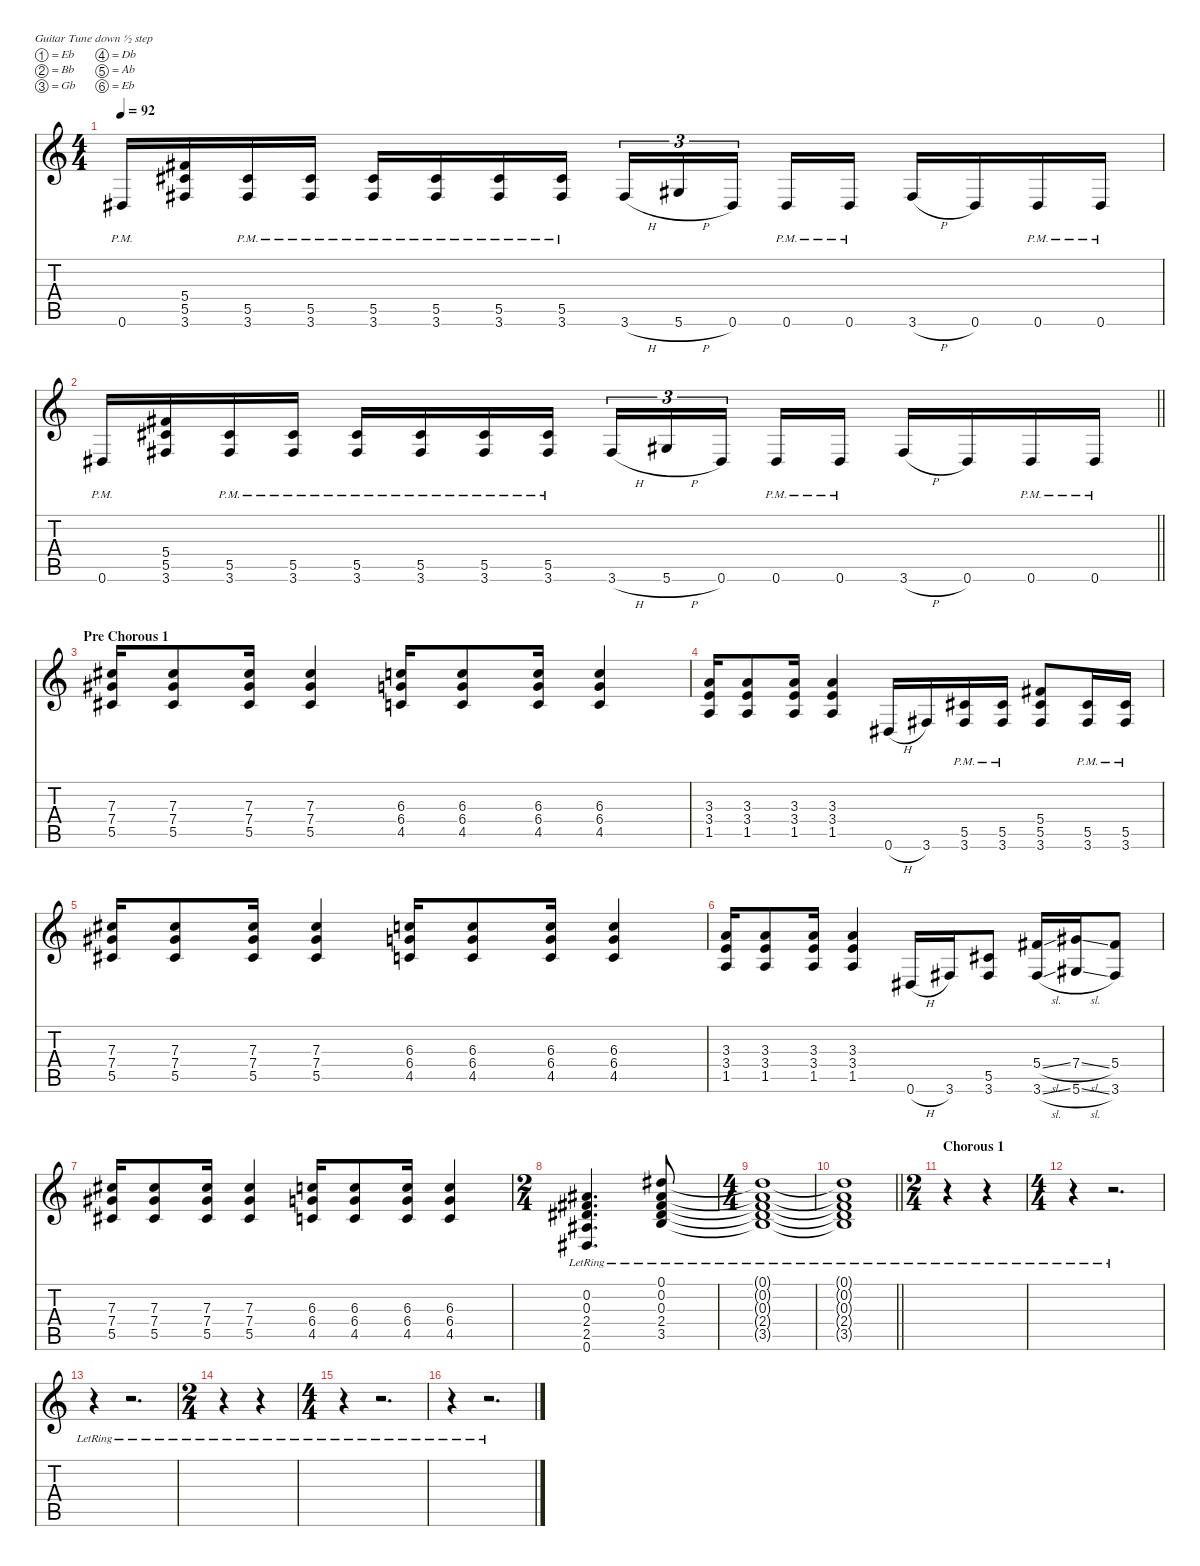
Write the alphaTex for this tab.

\defaultSystemsLayout 4
\hideDynamics
\bracketExtendMode nobrackets
\singleTrackTrackNamePolicy hidden
\multiTrackTrackNamePolicy hidden
\otherSystemsTrackNameOrientation horizontal
\track ("James" "dist.guit.") {mute instrument distortionguitar}
\staff {score tabs}
\tuning (Eb4 Bb3 Gb3 Db3 Ab2 Eb2)
\ts (4 4)
\tempo 92
\clef g2
\ks c
0.6{pm acc #}.16{dy f beam Up} (5.4{acc #} 5.5{acc #} 3.6{acc #}).16{beam Up} (5.5{pm acc #} 3.6{pm acc #}).16{beam Up} (5.5{pm acc #} 3.6{pm acc #}).16{beam Up} (5.5{pm acc #} 3.6{pm acc #}).16{beam Up} (5.5{pm acc #} 3.6{pm acc #}).16{beam Up} (5.5{pm acc #} 3.6{pm acc #}).16{beam Up} (5.5{pm acc #} 3.6{pm acc #}).16{beam Up} 3.6{h acc #}.16{tu (3 2) beam Up} 5.6{h acc #}.16{tu (3 2) beam Up} 0.6{acc #}.16{tu (3 2) beam Up} 0.6{pm acc #}.16{beam Up} 0.6{pm acc #}.16{beam Up} 3.6{h acc #}.16{beam Up} 0.6{acc #}.16{beam Up} 0.6{pm acc #}.16{beam Up} 0.6{pm acc #}.16{beam Up} |
\barLineRight lightlight
0.6{pm acc #}.16{beam Up} (5.4{acc #} 5.5{acc #} 3.6{acc #}).16{beam Up} (5.5{pm acc #} 3.6{pm acc #}).16{beam Up} (5.5{pm acc #} 3.6{pm acc #}).16{beam Up} (5.5{pm acc #} 3.6{pm acc #}).16{beam Up} (5.5{pm acc #} 3.6{pm acc #}).16{beam Up} (5.5{pm acc #} 3.6{pm acc #}).16{beam Up} (5.5{pm acc #} 3.6{pm acc #}).16{beam Up} 3.6{h acc #}.16{tu (3 2) beam Up} 5.6{h acc #}.16{tu (3 2) beam Up} 0.6{acc #}.16{tu (3 2) beam Up} 0.6{pm acc #}.16{beam Up} 0.6{pm acc #}.16{beam Up} 3.6{h acc #}.16{beam Up} 0.6{acc #}.16{beam Up} 0.6{pm acc #}.16{beam Up} 0.6{pm acc #}.16{beam Up} |
\section ("" "Pre Chorous 1")
(7.3{acc #} 7.4{acc #} 5.5{acc #}).16{beam Up} (7.3{acc #} 7.4{acc #} 5.5{acc #}).8{beam Up} (7.3{acc #} 7.4{acc #} 5.5{acc #}).16{beam Up} (7.3{acc #} 7.4{acc #} 5.5{acc #}).4{beam Up} (6.3 6.4 4.5).16{beam Up} (6.3 6.4 4.5).8{beam Up} (6.3 6.4 4.5).16{beam Up} (6.3 6.4 4.5).4{beam Up} |
(3.3 3.4 1.5).16{beam Up} (3.3 3.4 1.5).8{beam Up} (3.3 3.4 1.5).16{beam Up} (3.3 3.4 1.5).4{beam Up} 0.6{h acc #}.16{beam Up} 3.6{acc #}.16{beam Up} (5.5{pm acc #} 3.6{pm acc #}).16{beam Up} (5.5{pm acc #} 3.6{pm acc #}).16{beam Up} (5.4{acc #} 5.5{acc #} 3.6{acc #}).8{beam Up} (5.5{pm acc #} 3.6{pm acc #}).16{beam Up} (5.5{pm acc #} 3.6{pm acc #}).16{beam Up} |
(7.3{acc #} 7.4{acc #} 5.5{acc #}).16{beam Up} (7.3{acc #} 7.4{acc #} 5.5{acc #}).8{beam Up} (7.3{acc #} 7.4{acc #} 5.5{acc #}).16{beam Up} (7.3{acc #} 7.4{acc #} 5.5{acc #}).4{beam Up} (6.3 6.4 4.5).16{beam Up} (6.3 6.4 4.5).8{beam Up} (6.3 6.4 4.5).16{beam Up} (6.3 6.4 4.5).4{beam Up} |
(3.3 3.4 1.5).16{beam Up} (3.3 3.4 1.5).8{beam Up} (3.3 3.4 1.5).16{beam Up} (3.3 3.4 1.5).4{beam Up} 0.6{h acc #}.16{beam Up} 3.6{acc #}.16{beam Up} (5.5{acc #} 3.6{acc #}).8{beam Up} (5.4{sl acc #} 3.6{sl acc #}).16{beam Up} (7.4{sl acc #} 5.6{sl acc #}).16{beam Up} (5.4{acc #} 3.6{acc #}).8{beam Up} |
(7.3{acc #} 7.4{acc #} 5.5{acc #}).16{beam Up} (7.3{acc #} 7.4{acc #} 5.5{acc #}).8{beam Up} (7.3{acc #} 7.4{acc #} 5.5{acc #}).16{beam Up} (7.3{acc #} 7.4{acc #} 5.5{acc #}).4{beam Up} (6.3 6.4 4.5).16{beam Up} (6.3 6.4 4.5).8{beam Up} (6.3 6.4 4.5).16{beam Up} (6.3 6.4 4.5).4{beam Up} |
\ts (2 4)
\beaming (8 2 2)
(0.2{lr acc #} 0.3{lr acc #} 2.4{lr acc #} 2.5{lr acc #} 0.6{lr acc #}).4{d beam Up} (0.1{acc #} 0.2{lr acc #} 0.3{lr acc #} 2.4{lr acc #} 3.5{lr}).8{beam Up} |
\ts (4 4)
\beaming (8 2 2 2 2)
(0.1{t acc #} 0.2{lr t acc #} 0.3{lr t acc #} 2.4{lr t acc #} 3.5{lr t}).1{beam Up} |
\barLineRight lightlight
(0.1{t acc #} 0.2{lr t acc #} 0.3{lr t acc #} 2.4{lr t acc #} 3.5{lr t}).1{beam Up} |
\ts (2 4)
\beaming (8 2 2)
\section ("" "Chorous 1")
r.4{beam Down} r.4{beam Down} |
\ts (4 4)
\beaming (8 2 2 2 2)
r.4{beam Down} r.2{d beam Down} |
r.4{beam Down} r.2{d beam Down} |
\ts (2 4)
\beaming (8 2 2 2 2)
r.4{beam Down} r.4{beam Down} |
\ts (4 4)
\beaming (8 2 2 2 2)
r.4{beam Down} r.2{d beam Down} |
r.4{beam Down} r.2{d beam Down}
